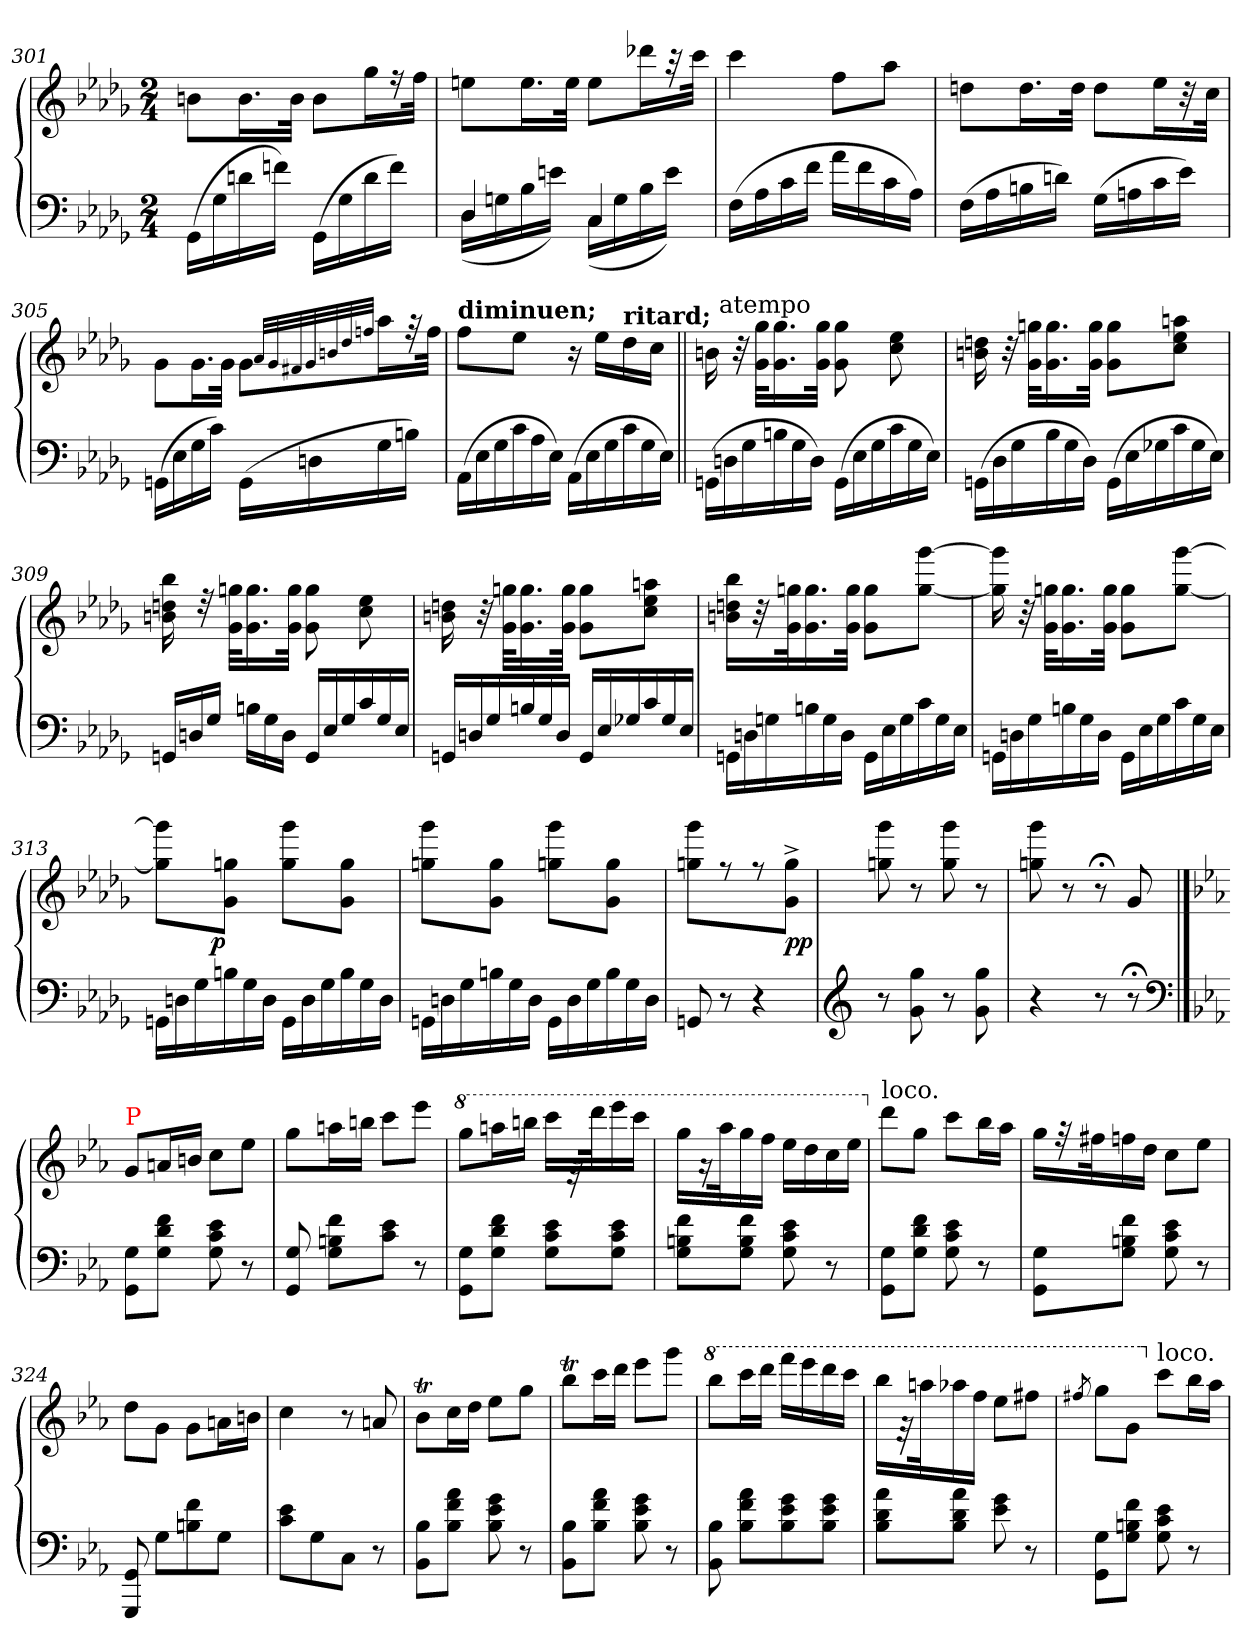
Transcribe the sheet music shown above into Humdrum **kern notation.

**kern	**kern	**dynam
*part1	*part1	*part1
*staff2	*staff1	*staff1/2
*clefF4	*clefG2	*
*k[b-e-a-d-g-]	*k[b-e-a-d-g-]	*
*M2/4	*M2/4	*
=301	=301	=301
(>16GG-\LL	8bn\L	.
16G-	.	.
16dn	16.bL	.
16fnJJ)	.	.
.	32bJJk	.
(>16GG-\LL	8b\L	.
16G-	.	.
16d	16gg-L	.
!	!LO:N:vis=16	!
16fJJ)	32rff	.
.	32ffJJk	.
=302	=302	=302
*^	*	*
4D-	(>16D-\LL	8een\L	.
.	16Gn	.	.
.	16B-	16.eeL	.
.	16enJJ)	.	.
.	.	32eeJJk	.
4C	(>16C\LL	8ee\L	.
.	16G	.	.
.	16B-	16ddd-XL	.
.	16eJJ)	32raa	.
.	.	32cccJJk	.
*v	*v	*	*
=303	=303	=303
(>16F\LL	4ccc\	.
16A-	.	.
16c	.	.
16fJJ	.	.
16a-\LL	8ff\L	.
16f	.	.
16c	8aa-J	.
16A-JJ)	.	.
=304	=304	=304
(>16FLL	8ddn\L	.
16A-	.	.
16Bn	16.ddL	.
16dnJJ)	.	.
.	32ddJJk	.
(>16G-LL	8dd\L	.
16An	.	.
16c	16ee-\L	.
16e-JJ)	32r	.
.	32ccJJk	.
=305	=305	=305
(>16GGnLL	8g-\L	.
16E-	.	.
16G-	16.g-L	.
16cJJ)	.	.
.	32g-JJk	.
(>16GGLL	8g-\L	.
16Dn	.	.
.	32qqa-/LLL	.
.	32qqg-/	.
.	32qqf#X/	.
.	32qqg-/	.
.	32qqbn/	.
.	32qqdd-/	.
.	32qqffn/JJJ	.
16G-	16aa-L	.
16BnJJ)	32rff	.
.	32ffJJk	.
=306	=306	=306
*Xtuplet	*	*
!	!LO:TX:a:B:t=diminuen;	!
(>24AA-LL	8ff\L	.
24E-	.	.
24G-	.	.
24c	8ee-J	.
24A-	.	.
24E-JJ)	.	.
(>24AA-LL	16r	.
24E-	.	.
.	16ee-\LL	.
24G-	.	.
!	!LO:TX:a:B:t=ritard;	!
24c	16dd-	.
24G-	.	.
.	16ccJJ	.
24E-JJ)	.	.
=307||	=307||	=307||
*	*^	*
(>24GGn\LL	16bn\	24ryy	.
!	!	!LO:TX:a:t=atempo	!
24Dn	.	3ryy	.
.	32r	.	.
24G-	.	.	.
.	32gg-\ 32g-\KLL	.	.
24Bn	16.gg- 16.g-	.	.
24G-	.	.	.
24DJJ)	.	.	.
.	32gg- 32g-JJk	.	.
(>24GG\LL	8gg-\ 8g-\	.	.
24E-	.	.	.
24G-	.	.	.
24c	8ee-\ 8cc\	12.ryy	.
24G-	.	.	.
24E-JJ)	.	.	.
*	*v	*v	*
=308	=308	=308
(>24GGn\LL	16ddn\ 16bn\	.
24D-	.	.
.	32r	.
24G-	.	.
.	32ggn\ 32g-\KLL	.
24B-	16.gg 16.g-	.
24G-	.	.
24D-JJ)	.	.
.	32gg 32g-JJk	.
(>24GG\LL	8gg\ 8g-\L	.
24E-	.	.
24G-X	.	.
24c	8aan 8ee- 8ccJ	.
24G-	.	.
24E-JJ)	.	.
=309	=309	=309
24GGn/LL	16bb- 16ddn 16bn	.
24Dn	.	.
.	32rdd	.
24G-JJ	.	.
.	32ggn 32g-KLL	.
24Bn\LL	16.gg 16.g-	.
24G-	.	.
24DJJ	.	.
.	32gg 32g-JJk	.
24GG/LL	8gg\ 8g-\	.
24E-	.	.
24G-	.	.
24c	8ee-\ 8cc\	.
24G-	.	.
24E-JJ	.	.
=310	=310	=310
24GGn/LL	16ddn\ 16bn\	.
24Dn	.	.
.	32r	.
24G-	.	.
.	32ggn\ 32g-\KLL	.
24Bn	16.gg 16.g-	.
24G-	.	.
24DJJ	.	.
.	32gg 32g-JJk	.
24GG/LL	8gg\ 8g-\L	.
24E-	.	.
24G-X	.	.
24c	8aan 8ee- 8ccJ	.
24G-	.	.
24E-JJ	.	.
=311	=311	=311
24GGn\LL	16bb-\ 16ddn\ 16bn\LL	.
24Dn	.	.
.	32r	.
24Gn	.	.
.	32ggn 32g-k	.
24Bn	16.gg 16.g-	.
24G	.	.
24DJJ	.	.
.	32gg 32g-JJk	.
24GG\LL	8gg 8g-L	.
24E-	.	.
24G	.	.
24c	[8ggg- [8ggJ	.
24G	.	.
24E-JJ	.	.
=312	=312	=312
24GGn\LL	16ggg-] 16ggn]	.
24Dn	.	.
.	32r	.
24G-	.	.
.	32gg\ 32g-\KLL	.
24Bn	16.gg 16.g-	.
24G-	.	.
24DJJ	.	.
.	32gg 32g-JJk	.
24GG\LL	8gg\ 8g-\L	.
24E-	.	.
24G-	.	.
24c	[8ggg- [8ggJ	.
24G-	.	.
24E-JJ	.	.
=313	=313	=313
24GGn\LL	8ggg-]\ 8ggn]\L	.
24Dn	.	.
24G-	.	.
!	!	!LO:DY:b:rj
24Bn	8gg 8g-J	p
24G-	.	.
24DJJ	.	.
24GG\LL	8ggg-\ 8gg\L	.
24D	.	.
24G-	.	.
24B	8gg 8g-J	.
24G-	.	.
24DJJ	.	.
=314	=314	=314
24GGn\LL	8ggg-\ 8ggn\L	.
24Dn	.	.
24G-	.	.
24Bn	8gg 8g-J	.
24G-	.	.
24DJJ	.	.
24GG\LL	8ggg-\ 8ggn\L	.
24D	.	.
24G-	.	.
24B	8gg 8g-J	.
24G-	.	.
24DJJ	.	.
=315	=315	=315
8GGn/	8ggg-\ 8ggn\L	.
8r	8r	.
4r	8r	.
!	!	!LO:DY:b
.	8gg^>\ 8g-^>\J	pp
=316	=316	=316
*clefG2	*	*
8r	8ggg- 8ggn	.
8gg- 8g-	8r	.
8r	8ggg- 8gg	.
8gg- 8g-	8r	.
=317	=317	=317
4r	8ggg- 8ggn	.
.	8r	.
8r	8r;<	.
8r;<	8g-/	.
*clefF4	*	*
==	==	==
*k[b-e-a-]	*k[b-e-a-]	*
!	!LO:TX:a:color=red:t=P	!
8G 8GGL	8g/L	.
8f 8d 8GJ	16an/L	.
.	16bnJJ	.
8e-\ 8c\ 8G\	8cc\L	.
8r	8ee-J	.
=319	=319	=319
8G/ 8GG/	8gg\L	.
8f\ 8Bn\ 8G\L	16aan\L	.
.	16bbnJJ	.
8e- 8cJ	8cccL	.
8r	8eee-J	.
=320	=320	=320
*	*8va	*
8G 8GGL	8gggL	.
8f\ 8d\ 8G\J	16aaanL	.
.	16bbbnJJ	.
8e-\ 8c\ 8G\L	16ccccLL	.
.	32ree	.
.	32ddddk	.
8e- 8c 8GJ	16eeee-	.
.	16ccccJJ	.
=321	=321	=321
8f 8Bn 8GL	16gggLL	.
!	!LO:N:vis=16	!
.	32rgg	.
.	32aaa-k	.
8f 8B 8GJ	16ggg	.
.	16fffJJ	.
8e-\ 8c\ 8G\	16eee-\LL	.
.	16ddd	.
8r	16ccc	.
.	16eee-JJ	.
=322	=322	=322
*	*X8va	*
!	!LO:TX:a:t=loco.	!
8G 8GGL	8dddL	.
8f\ 8d\ 8G\J	8ggJ	.
8e- 8c 8G	8cccL	.
8r	16bb-L	.
.	16aa-JJ	.
=323	=323	=323
8G\ 8GG\L	16ggLL	.
.	32rff	.
.	32ff#Xk	.
8f\ 8Bn\ 8G\J	16ffn	.
.	16ddJJ	.
8e-\ 8c\ 8G\	8cc\L	.
8r	8ee-J	.
=324	=324	=324
8GG/ 8GGG/	8ddL	.
8G\L	8gJ	.
8f 8Bn	8g\L	.
8GJ	16anL	.
.	16bnJJ	.
=325	=325	=325
8e-\ 8c\L	4cc\	.
8G	.	.
8CJ	8r	.
8r	8an/	.
=326	=326	=326
8B-\ 8BB-\L	8b-TL	.
8a-\ 8f\ 8B-\J	16ccL	.
.	16ddJJ	.
8g\ 8e-\ 8B-\	8ee-L	.
8r	8ggJ	.
=327	=327	=327
8B- 8BB-L	8bb-TL	.
8a-\ 8f\ 8B-\J	16cccL	.
.	16dddJJ	.
8g\ 8e-\ 8B-\	8eee-L	.
8r	8gggJ	.
=328	=328	=328
*	*8va	*
8B- 8BB-	8bbb-L	.
8a-\ 8f\ 8B-\L	16ccccL	.
.	16ddddJJ	.
8g 8e- 8B-	16ffffLL	.
.	16eeee-	.
8g 8e- 8B-J	16dddd	.
.	16ccccJJ	.
=329	=329	=329
8a-\ 8d\ 8B-\L	16bbb-LL	.
.	32ree	.
.	32aaank	.
8a- 8d 8B-J	16aaa-X	.
.	16fffJJ	.
8g\ 8e-\	8eee-\L	.
8r	8fff#XJ	.
=330	=330	=330
.	8qfff#X/	.
8G 8GGL	8gggL	.
8f\ 8Bn\ 8G\J	8ggJ	.
*	*X8va	*
!	!LO:TX:a:t=loco.	!
8e-\ 8c\ 8G\	8cccL	.
8r	16bb-L	.
.	16aa-JJ	.
=	=	=
*-	*-	*-
